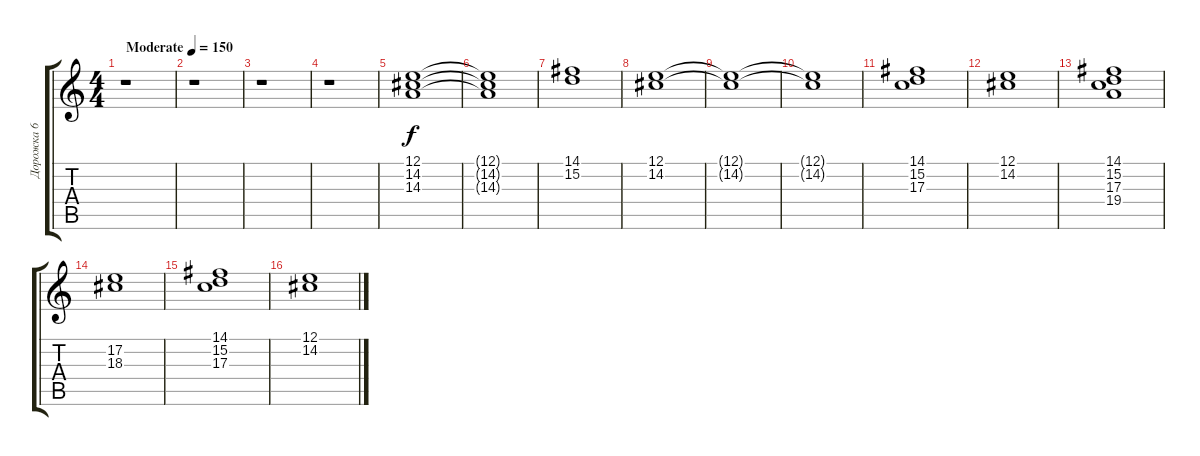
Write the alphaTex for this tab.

\track ("Дорожка 6" "Дорожка 6") {instrument stringensemble1}
\staff {score tabs}
\tuning (E4 B3 G3 D3 A2 E2) {hide}
\ts (4 4)
\tempo (150 "Moderate")
\clef g2
\ks c
r.1{dy f instrument stringensemble1} |
r.1 |
r.1 |
r.1 |
(12.1 14.2 14.3).1 |
(12.1{t} 14.2{t} 14.3{t}).1 |
(14.1 15.2).1 |
(12.1 14.2).1 |
(12.1{t} 14.2{t}).1 |
(12.1{t} 14.2{t}).1 |
(14.1 15.2 17.3).1 |
(12.1 14.2).1 |
(14.1 15.2 17.3 19.4).1 |
(17.2 18.3).1 |
(14.1 15.2 17.3).1 |
(12.1 14.2).1
